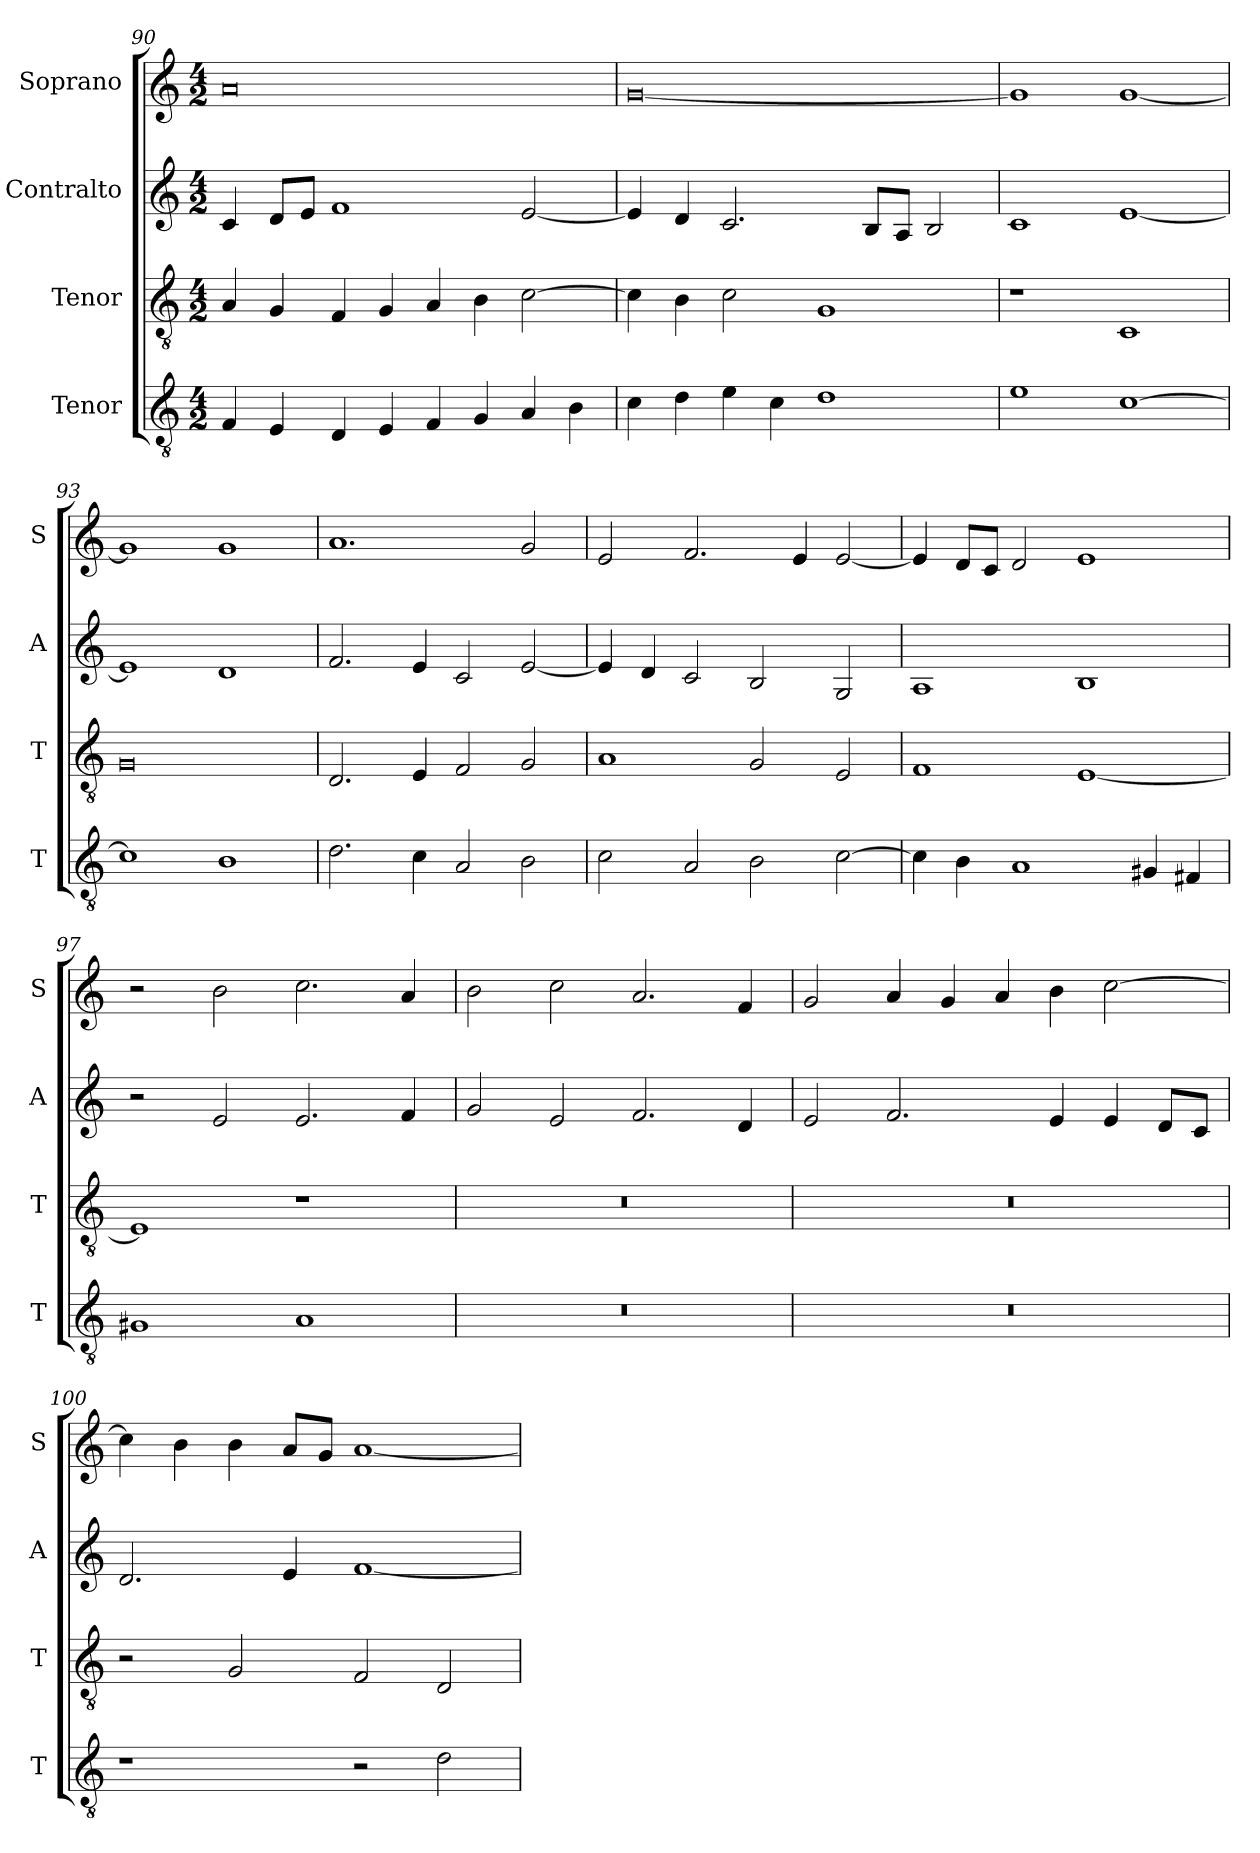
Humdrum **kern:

**kern	**kern	**kern	**kern
*part4	*part3	*part2	*part1
*staff4	*staff3	*staff2	*staff1
*I"Tenor	*I"Tenor	*I"Contralto	*I"Soprano
*I'T	*I'T	*I'A	*I'S
*clefGv2	*clefGv2	*clefG2	*clefG2
*k[]	*k[]	*k[]	*k[]
*G:mix	*G:mix	*G:mix	*G:mix
*M4/2	*M4/2	*M4/2	*M4/2
=90	=90	=90	=90
4F	4A	4c	0a
4E	4G	8d/L	.
.	.	8e/J	.
4D	4F	1f	.
4E	4G	.	.
4F	4A	.	.
4G	4B	.	.
4A	[2c	[2e	.
4B	.	.	.
=91	=91	=91	=91
4c	4c]	4e]	[0g
4d	4B	4d	.
4e	2c	2.c	.
4c	.	.	.
1d	1G	.	.
.	.	8B/L	.
.	.	8A/J	.
.	.	2B	.
=92	=92	=92	=92
1e	1r	1c	1g]
[1c	1C	[1e	[1g
=93	=93	=93	=93
1c]	0G	1e]	1g]
1B	.	1d	1g
=94	=94	=94	=94
2.d	2.D	2.f	1.a
4c	4E	4e	.
2A	2F	2c	.
2B	2G	[2e	2g
=95	=95	=95	=95
2c	1A	4e]	2e
.	.	4d	.
2A	.	2c	2.f
2B	2G	2B	.
.	.	.	4e
[2c	2E	2G	[2e
=96	=96	=96	=96
4c]	1F	1A	4e]
4B	.	.	8d/L
.	.	.	8c/J
1A	.	.	2d
.	[1E	1B	1e
4G#X	.	.	.
4F#X	.	.	.
=97	=97	=97	=97
1G#X	1E]	2r	2r
.	.	2e	2b
1A	1r	2.e	2.cc
.	.	4f	4a
=98	=98	=98	=98
0r	0r	2g	2b
.	.	2e	2cc
.	.	2.f	2.a
.	.	4d	4f
=99	=99	=99	=99
0r	0r	2e	2g
.	.	2.f	4a
.	.	.	4g
.	.	.	4a
.	.	4e	4b
.	.	4e	[2cc
.	.	8d/L	.
.	.	8c/J	.
=100	=100	=100	=100
1r	2r	2.d	4cc]
.	.	.	4b
.	2G	.	4b
.	.	4e	8a/L
.	.	.	8g/J
2r	2F	[1f	[1a
2d	2D	.	.
=	=	=	=
*-	*-	*-	*-
